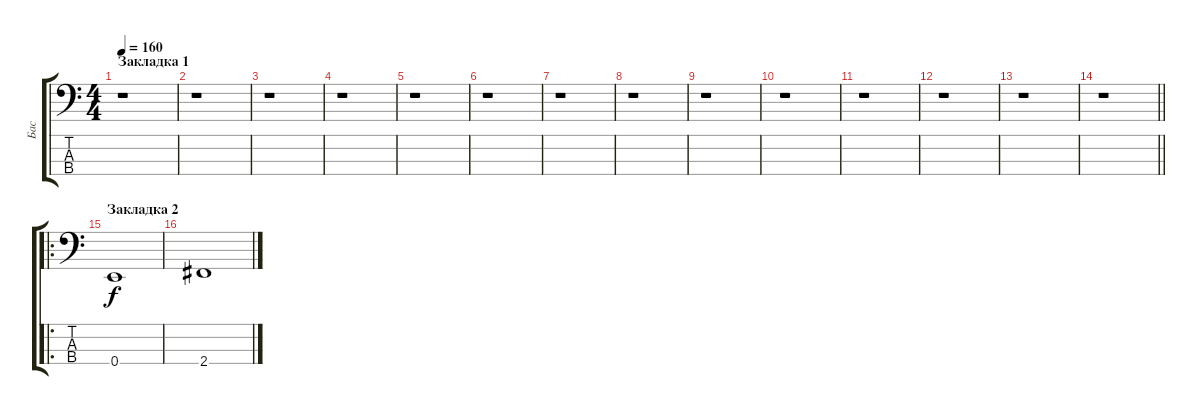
\track ("Бас" "Бас") {instrument electricbassfinger}
\staff {score tabs}
\tuning (G2 D2 A1 E1) {hide}
\ts (4 4)
\section ("" "Закладка 1")
\tempo 160
\clef f4
\ks c
r.1{dy f instrument electricbassfinger} |
r.1 |
r.1 |
r.1 |
r.1 |
r.1 |
r.1 |
r.1 |
r.1 |
r.1 |
r.1 |
r.1 |
r.1 |
\barLineRight lightlight
r.1 |
\ro
\section ("" "Закладка 2")
0.4.1 |
2.4.1
